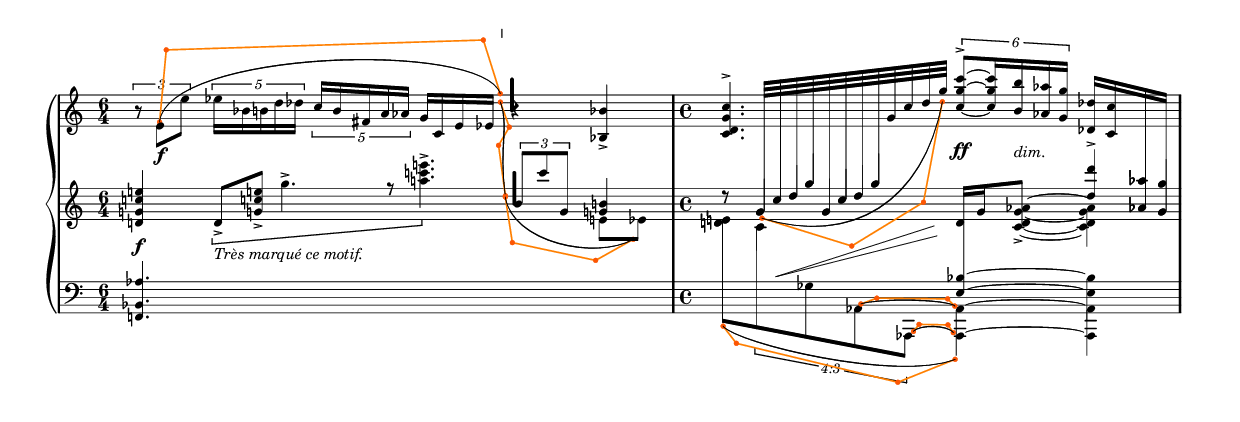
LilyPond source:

% set autoformat off
%
% Created (24/01/2020) by Paolo-Prete.
% This file is part of Spontini-Editor project.
%
% Spontini-Editor is free software: you can redistribute it and/or modify
% it under the terms of the GNU General Public License as published by
% the Free Software Foundation, either version 3 of the License, or
% (at your option) any later version.
% Spontini-Editor is distributed in the hope that it will be useful,
% but WITHOUT ANY WARRANTY; without even the implied warranty of
% MERCHANTABILITY or FITNESS FOR A PARTICULAR PURPOSE.  See the
% GNU General Public License for more details.
%
% You should have received a copy of the GNU General Public License
% along with Spontini-Editor. If not, see <http://www.gnu.org/licenses/>.
%

\include "../lib/ly/tabular-functions.ly"
\include "../lib/ly/jssvg.ly"
%
% Created (24/06/2020) by Paolo-Prete.
% This file is part of Spontini-Editor project.
%
% Spontini-Editor is free software: you can redistribute it and/or modify
% it under the terms of the GNU General Public License as published by
% the Free Software Foundation, either version 3 of the License, or
% (at your option) any later version.
% Spontini-Editor is distributed in the hope that it will be useful,
% but WITHOUT ANY WARRANTY; without even the implied warranty of
% MERCHANTABILITY or FITNESS FOR A PARTICULAR PURPOSE.  See the
% GNU General Public License for more details.
%
% You should have received a copy of the GNU General Public License
% along with Spontini-Editor. If not, see <http://www.gnu.org/licenses/>.
%

#(define volatinaFontSize -4.8)
volatina = #(define-music-function (parser location frac mus) (pair? ly:music?)
#{
   \override Voice.NoteHead.font-size = #volatinaFontSize
   \override Voice.Rest.font-size = #volatinaFontSize
   \override Voice.Accidental.font-size = #volatinaFontSize
   \override Voice.Script.font-size = #volatinaFontSize
   \once \override Voice.TupletBracket.stencil = ##f
   \once \override Voice.TupletNumber.stencil = ##f
   \tuplet $frac $mus
   \revert Voice.NoteHead.font-size
   \revert Voice.Rest.font-size
   \revert Voice.Accidental.font-size
   \revert Voice.Script.font-size
#})

shClefAtLeft = #(define-music-function (parser location num) (number?)
#{ \once\override Staff.Clef.X-extent = #(cons num num) #})

% Thanks to Harm, see: http://lilypond.1069038.n5.nabble.com/angle-of-a-tuplet-bracket-td55019.html
tupletAngles =
#(define-music-function (parser location y-off angl)(number? number?)
"
 angl is supposed to be the angle of the TupletBracket in degrees,
 y-off a (possible) offset in Y-direction
 "
#{
\once\override TupletBracket.after-line-breaking =
#(lambda (grob)
  (let* ((pos (ly:grob-property grob 'positions))
         (y-length (interval-length pos))
         (st (ly:tuplet-bracket::print grob))
         (st-x-ext (ly:stencil-extent st X))
         (st-x-length (interval-length st-x-ext))
         (alpha (degrees->radians angl))
         (new-start (+ (car pos) y-off))
         (new-y (* st-x-length (tan alpha))))
  (ly:grob-set-property! grob 'positions (cons new-start (+ new-start new-y)))))
#})

checkFontFile = #(define-scheme-function (parser location fontName fontFile) (string? string?)
(let
  ((warning (not (string-contains (ly:font-config-get-font-file fontName) fontFile))))
  (if warning
    (begin
      (display "\nwarning: font '")
      (display fontFile)
      (display "' not found!\n")
    )
  )
))

#(define dummyNum 0)
CHUNKSTART = {}
CHUNKEND = {}
COMMONDELIMITER = #(define-scheme-function (parser location) () (set! dummyNum 0))
SECTIONSTART = #(define-scheme-function (parser location sectionNum) (number?) (set! dummyNum 0))
LINKPAGEBREAK = #(define-scheme-function (parser location pbNum) (number?) (set! dummyNum 0))
SECTIONEND = #(define-scheme-function (parser location) () (set! dummyNum 0))
UNLINKPAGEBREAK = #(define-scheme-function (parser location) () (set! dummyNum 0))
pageBreakDummy = {}

requireVersion =
#(define-scheme-function (version then else)
   (string? scheme? scheme?)
   (define (list< x y)
     (if (null? x)
         #f
         (cond ((< (car x) (car y)) #t)
               ((> (car x) (car y)) #f)
               (else (list< (cdr x) (cdr y))))))
   (let* ((split (string-split version #\.))
          (nversion (map string->number split))
          (tversion (ly:version)))
     (if (list< tversion nversion)
         else
         then)))


\version "2.19.84"

\paper {
  indent = 0\cm
}
#(set-global-staff-size 15)

%-----------------%
% START __JSSVG__ %
%-----------------%

"j15" = #(define-music-function (parser location mus) (ly:music?) #{
\jsShape "16" "cpts" #'((0.194 . 0.778) (9.085 . -1.102) (0.053 . 4.318) (-0.124 . 15.465)) $mus
#})

"j14" = #(define-music-function (parser location mus) (ly:music?) #{
\jsShape "14" "cpts" #'((-1.655 . 1.995) (-2.481 . -2.251) (1.089 . -3.881) (3.92 . -2.439)) $mus
#})

"j13" = #(define-music-function (parser location mus) (ly:music?) #{
\jsShape "13" "cpts" #'((-0.069 . -4.591) (-2.294 . 2.804) (1.883 . 3.699) (0.935 . -1.378)) $mus
#})

"j12" = #(define-music-function (parser location mus) (ly:music?) #{
\jsShape "12" "cpts" #'((0.172 . 0.045) (0 . 0) (8.286 . -1.884) (12.975 . 0.043)) $mus
#})

"j11" = #(define-music-function (parser location mus) (ly:music?) #{
\jsOnceOverride "11" "extra-offset-y" #'(-2.101) TupletNumber $mus
#})

"j10" = #(define-music-function (parser location mus) (ly:music?) #{
\jsOnceOverride "10" "extra-offset-y" #'(-2.101) TupletBracket $mus
#})

"j9" = #(define-music-function (parser location mus) (ly:music?) #{
\jsTweak "8" "extra-offset-y" #'(-1.368) $mus
#})

"j8" = #(define-music-function (parser location mus) (ly:music?) #{
\jsTweak "9" "extra-offset-y" #'(-1.99) $mus
#})

"j7" = #(define-music-function (parser location mus) (ly:music?) #{
\jsShape "7" "cpts" #'((0.903 . -4.335) (1.458 . -5.678) (0.924 . -10.396) (-0.611 . -11.765)) $mus
#})

"j6" = #(define-music-function (parser location mus) (ly:music?) #{
\jsOnceOverride "6" "X-offset" #'(-71.9) NoteColumn $mus
#})

"j5" = #(define-music-function (parser location mus) (ly:music?) #{
\jsOnceOverride "5" "X-offset" #'(-71.9) NoteColumn $mus
#})

"j4" = #(define-music-function (parser location mus) (ly:music?) #{
\jsShape "4" "cpts" #'((0.13 . -0.31) (0.285 . 0.071) (5.58 . 2.056) (5.784 . 2.922)) $mus
#})

"j3" = #(define-music-function (parser location mus) (ly:music?) #{
\jsTweak "3" "extra-offset-y" #'(-0.894) $mus
#})

"j2" = #(define-music-function (parser location mus) (ly:music?) #{
\jsOnceOverride "2" "X-offset" #'(1.600) NoteColumn $mus
#})

"j1" = #(define-music-function (parser location mus) (ly:music?) #{
\jsOnceOverride "1" "X-offset" #'(1.300) NoteColumn $mus
#})

%-----------------%
% END __JSSVG__   %
%-----------------%

%----------------%
% START __VARS__ %
%----------------%

#(define v2 #{
\once \override Score.TupletNumber.text = #tuplet-number::calc-fraction-text
#})

#(define v1 #{
\once \override NoteColumn.X-offset = 0.01
#})

%----------------%
% END __VARS__   %
%----------------%

#(define pianoStaves 3)

setStavesSpacing = \override Staff.VerticalAxisGroup.staff-staff-spacing =
#'((basic-distance . 9)
(minimum-distance . 12)
(maximum-distance . 9)
(padding . -9)
(stretchability . 0))

exprMark =  #(define-music-function (parser location str) (string?)
#{ _\markup { \small \italic #str } #})

upper = {

%-------------------%
% START LAYOUT DEFS %
%-------------------%

% Set this to "true" if you want to show colored layers
% (NOTE: If it is set to "true", jstweaks can't be modified)
#(showColoredLayers "false")

#(set! showEditorStuff "true")

\setStavesSpacing
$(set! cpDiameter 0.3)
\set Score.proportionalNotationDuration = #(ly:make-moment 1/8)
\override Score.Script.padding = 0.4
\override Score.Stem.thickness = #1
\override Score.StaffSymbol.thickness = #0.55
\override Score.Script.font-size = #-2
\override Score.DynamicText.font-size = #-1
\override Score.Accidental.font-size = #-2
\override Score.AccidentalCautionary.font-size = #-2
\override Score.AccidentalCautionary.parenthesized = ##f
\override Score.NoteHead.font-size = #-1.8
\override Score.Rest.font-size = #-1
\override Score.Clef.font-size = #-1.3
\override Score.Dots.font-size = #-1.3
\override Score.TimeSignature.font-size = #-1.3
\override Score.TextScript.font-size = #2

%-----------------%
% END LAYOUT DEFS %
%-----------------%

%%%%%%%%%%%%%%%%%%%%%%%%%%%
%%%%%%%%%%%%%%%%%%%%%%%%%%%
%%%%       SCORE       %%%%
%%%%%%%%%%%%%%%%%%%%%%%%%%%
%%%%%%%%%%%%%%%%%%%%%%%%%%%

%%%%%%%%%%%%%%%%%%%%%%%%%%%%%%%%%%%%%%%%%%%%%%%%%%%%%%%%%%%%%%%%%%%%%%%%%%
% Piano Sonata No.1 (Sorabji, Kaikhosru Shapurji), measures 3 and 4
% https://imslp.org/wiki/Piano_Sonata_No.1_(Sorabji%2C_Kaikhosru_Shapurji)
%%%%%%%%%%%%%%%%%%%%%%%%%%%%%%%%%%%%%%%%%%%%%%%%%%%%%%%%%%%%%%%%%%%%%%%%%%

%%%%%%%%%%%%%%%
%% MEASURE 1 %%
%%%%%%%%%%%%%%%

\time 6/4
<<

\crossStaffTableVoice "upper"
{
\stemDown \tupletUp 3/2 {b'8\rest e'\"j13" (\f e''} \stemNeutral \tupletUp 5/4 { es''16 bes' b' d'' des''}
\tupletDown 5/4 { c'' b' fis' a' as'} g' c' e' es')\jsShape "15" "cpts" #'((0.605 . 1.473) (1.663 . -2.841) (-0.858 . -6.301) (-1.088 . -12.842)) ( \"j1" b'4\rest) <bes' bes>_>
}

\\
\crossStaffTableVoice "middleI"
{
\stemNeutral
<d'? g'? c''? e''?>4\"j3" \f
\once \omit Voice.TupletNumber \tupletAngles 0 5
\tupletDown 9/6 { d'8[_>\exprMark "Très marqué ce motif." <g'? c''? e''?>8]_> g''4.^> r8 <a''? c'''? e'''?>4.^> }
<< { \tupletUp 3/2 {\"j2" b'8\"j14" _( c''' g'} <g'? b'?>4) } \\ { s4 e'?8 es' } >>
}

\\
\crossStaffTableVoice "lower"
{ \clef bass <f,? bes, as>4. s4. s2.}

>>

%%%%%%%%%%%%%%%
%% MEASURE 2 %%
%%%%%%%%%%%%%%%

\time 4/4
\override Score.Hairpin.rotation = #'(16 0 0)

<<

\setCrossStaves "middleI" "lower"
\easyCrossStaff %TMODE
  { \CS <d'? e'?>8   \CS \hiddenTuplet 4/3{ c'                 \CS s   \CS s          \CS s }           \CS d'16[ \CS g' \CS <c' d' g' as'>8]_>~ \CS \stemDown <c' d' g' as'>4 \CS }
  { \CS s8[\"j12" _( \CS $v2 \"j10" \"j11" \tupletDown 4/3 { s \CS ges \CS as,)\"j4"( \CS as,,])}\"j7"( \CS s16)  \CS s  \CS s8                  \CS s4                        \CS }
#'( \CS D            \CS -                                     \CS -   \CS -          \CS N             \CS U     \CS -  \CS -                   \CS N                         \CS )

\\
\crossStaffTableVoice "lower"
{ \stemUp s2 \crossStaff <e bes>4~\stemDown <e bes> }

\\
\crossStaffTableVoice "middleI"
{ s2. \stemUp <d'' d'''>4^> }

\\
\setCrossStaves "upper" "middleI"
\easyCrossStaff %TMODE
  { \CS s8 \CS s32[         \CS s     \CS s   \CS s   \CS s  \CS  s   \CS s   \CS s   \CS g' \CS c'' \CS d'' \CS g''] \CS $v1 \tupletUp 6/4 {  <c'' g'' c'''>8[^>\"j9" \ff~ \CS <c'' g'' c'''>16 \CS <b'' b'>\"j8" \exprMark "dim." \CS <as'' as'> \CS <g'' g'>] } \CS <des'' des'>[ \CS <c'' c'> \CS s           \CS s]       \CS }
  { \CS r8 \CS g'32\"j15" ( \CS c''\< \CS d'' \CS g'' \CS g' \CS  c'' \CS d'' \CS g'' \CS s  \CS s   \CS s   \CS s)\! \CS \hiddenTuplet 6/4{ s8                             \CS s16              \CS s                              \CS s          \CS s}          \CS s             \CS s        \CS <as'' as'?> \CS <g'' g'> \CS }
#'( \CS U  \CS -            \CS -     \CS -   \CS -   \CS -  \CS -    \CS -   \CS -   \CS -  \CS -   \CS -   \CS -    \CS U                                                 \CS -                \CS -                              \CS -          \CS -           \CS -             \CS -        \CS -           \CS -        \CS )

\\
\crossStaffTableVoice "upper"
{ <c' d' g' c''>4.^> }

\\
\crossStaffTableVoice "lower"
{ \stemDown s2 <as,, as,>4~<as,, as,>}

>>

\override Score.BarNumber.stencil = ##f
\stopStaff
\hide Score.Clef
\hide Score.Rest
\break r1

} %end upper
middleI = { \setStavesSpacing }
lower   = { }

\include "../lib/ly/piano-template.ly"